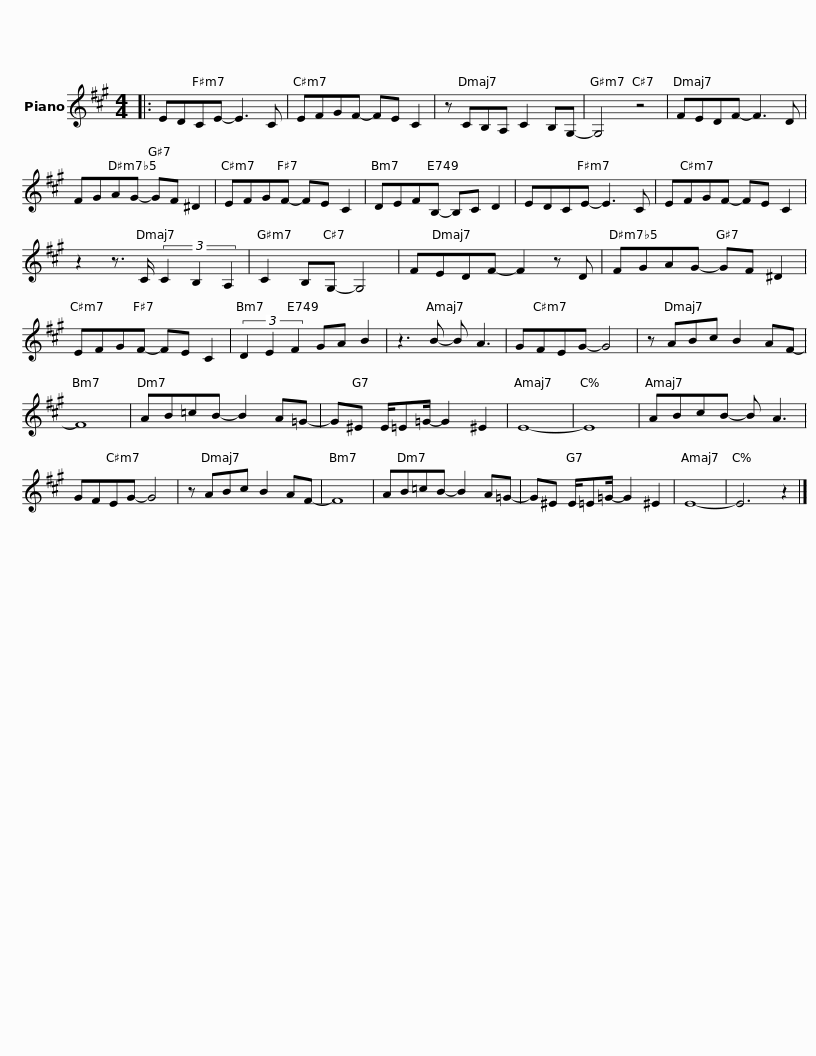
X:1
L:1/8
M:4/4
I:linebreak $
K:A
V:1 treble
V:1
|: EDCE- E3 C | EFGF- FE C2 | z CB,A, C2 B,G,- | G,4 z4 | FEDF- F3 D |$ %5
 FGAG- GF ^D2 | EFGF- FE C2 | DEFB,- B,C D2 | EDCE- E3 C | EFGF- FE C2 |$ %10
 z2 z3/2 C/ (3C2 B,2 A,2 | C2 B,G,- G,4 | FEDF- F2 z D | FGAG- GF ^D2 | EFGF- FE C2 |$ %15
 (3D2 E2 F2 GA B2 | z3 B- B A3 | GFEG- G4 | z ABc B2 AF- | F8 |$ %20
 AB=cB- B2 A=G- | G^E E/=E=G/- G2 ^E2 | E8- | E8 | ABcB- B A3 |$ %25
 GFEG- G4 | z ABc B2 AF- | F8 | AB=cB- B2 A=G- | G^E E/=E=G/- G2 ^E2 |$ %30
 E8- | E6 z2 |] %32
